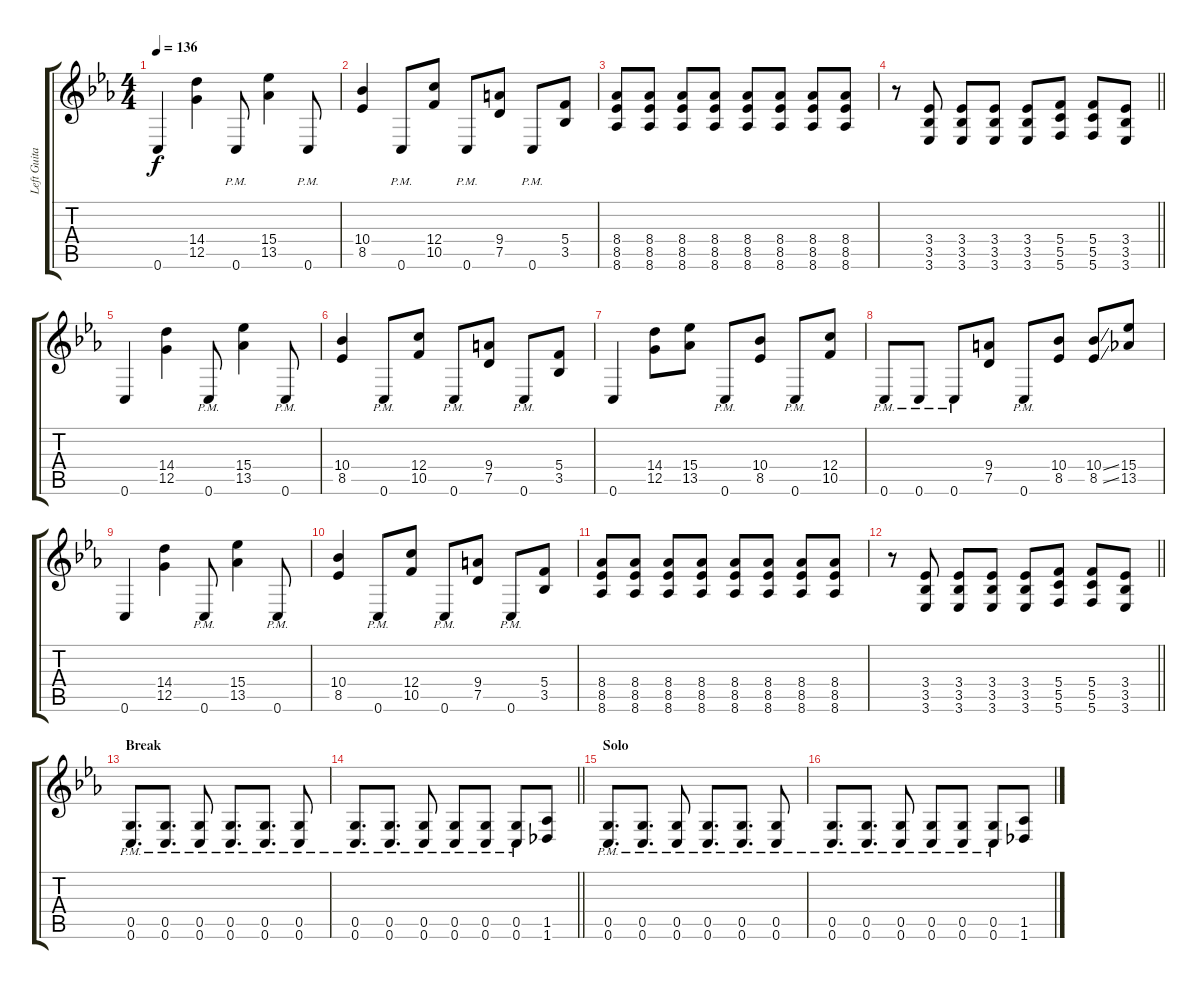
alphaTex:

\track ("Left Guitar" "Left Guita") {instrument overdrivenguitar}
\staff {score tabs}
\tuning (D4 A3 F3 C3 G2 C2) {hide}
\ts (4 4)
\tempo 136
\clef g2
\ks eb
0.6.4{dy f} (14.4 12.5).4 0.6{pm}.8 (15.4 13.5).4 0.6{pm}.8 |
(10.4 8.5).4 0.6{pm}.8 (12.4 10.5).8 0.6{pm}.8 (9.4 7.5).8 0.6{pm}.8 (5.4 3.5).8 |
(8.4 8.5 8.6).8 (8.4 8.5 8.6).8 (8.4 8.5 8.6).8 (8.4 8.5 8.6).8 (8.4 8.5 8.6).8 (8.4 8.5 8.6).8 (8.4 8.5 8.6).8 (8.4 8.5 8.6).8 |
\barLineRight lightlight
r.8 (3.4 3.5 3.6).8 (3.4 3.5 3.6).8 (3.4 3.5 3.6).8 (3.4 3.5 3.6).8 (5.4 5.5 5.6).8 (5.4 5.5 5.6).8 (3.4 3.5 3.6).8 |
0.6.4 (14.4 12.5).4 0.6{pm}.8 (15.4 13.5).4 0.6{pm}.8 |
(10.4 8.5).4 0.6{pm}.8 (12.4 10.5).8 0.6{pm}.8 (9.4 7.5).8 0.6{pm}.8 (5.4 3.5).8 |
0.6.4 (14.4 12.5).8 (15.4 13.5).8 0.6{pm}.8 (10.4 8.5).8 0.6{pm}.8 (12.4 10.5).8 |
0.6{pm}.8 0.6{pm}.8 0.6{pm}.8 (9.4 7.5).8 0.6{pm}.8 (10.4 8.5).8 (10.4{ss} 8.5{ss}).8 (15.4 13.5).8 |
0.6.4 (14.4 12.5).4 0.6{pm}.8 (15.4 13.5).4 0.6{pm}.8 |
(10.4 8.5).4 0.6{pm}.8 (12.4 10.5).8 0.6{pm}.8 (9.4 7.5).8 0.6{pm}.8 (5.4 3.5).8 |
(8.4 8.5 8.6).8 (8.4 8.5 8.6).8 (8.4 8.5 8.6).8 (8.4 8.5 8.6).8 (8.4 8.5 8.6).8 (8.4 8.5 8.6).8 (8.4 8.5 8.6).8 (8.4 8.5 8.6).8 |
\barLineRight lightlight
r.8 (3.4 3.5 3.6).8 (3.4 3.5 3.6).8 (3.4 3.5 3.6).8 (3.4 3.5 3.6).8 (5.4 5.5 5.6).8 (5.4 5.5 5.6).8 (3.4 3.5 3.6).8 |
\section ("" "Break")
(0.5{pm} 0.6{pm}).8{d} (0.5{pm} 0.6{pm}).8{d} (0.5{pm} 0.6{pm}).8 (0.5{pm} 0.6{pm}).8{d} (0.5{pm} 0.6{pm}).8{d} (0.5{pm} 0.6{pm}).8 |
\barLineRight lightlight
(0.5{pm} 0.6{pm}).8{d} (0.5{pm} 0.6{pm}).8{d} (0.5{pm} 0.6{pm}).8 (0.5{pm} 0.6{pm}).8 (0.5{pm} 0.6{pm}).8 (0.5{pm} 0.6{pm}).8 (1.5 1.6).8 |
\section ("" "Solo")
(0.5{pm} 0.6{pm}).8{d} (0.5{pm} 0.6{pm}).8{d} (0.5{pm} 0.6{pm}).8 (0.5{pm} 0.6{pm}).8{d} (0.5{pm} 0.6{pm}).8{d} (0.5{pm} 0.6{pm}).8 |
(0.5{pm} 0.6{pm}).8{d} (0.5{pm} 0.6{pm}).8{d} (0.5{pm} 0.6{pm}).8 (0.5{pm} 0.6{pm}).8 (0.5{pm} 0.6{pm}).8 (0.5{pm} 0.6{pm}).8 (1.5 1.6).8
